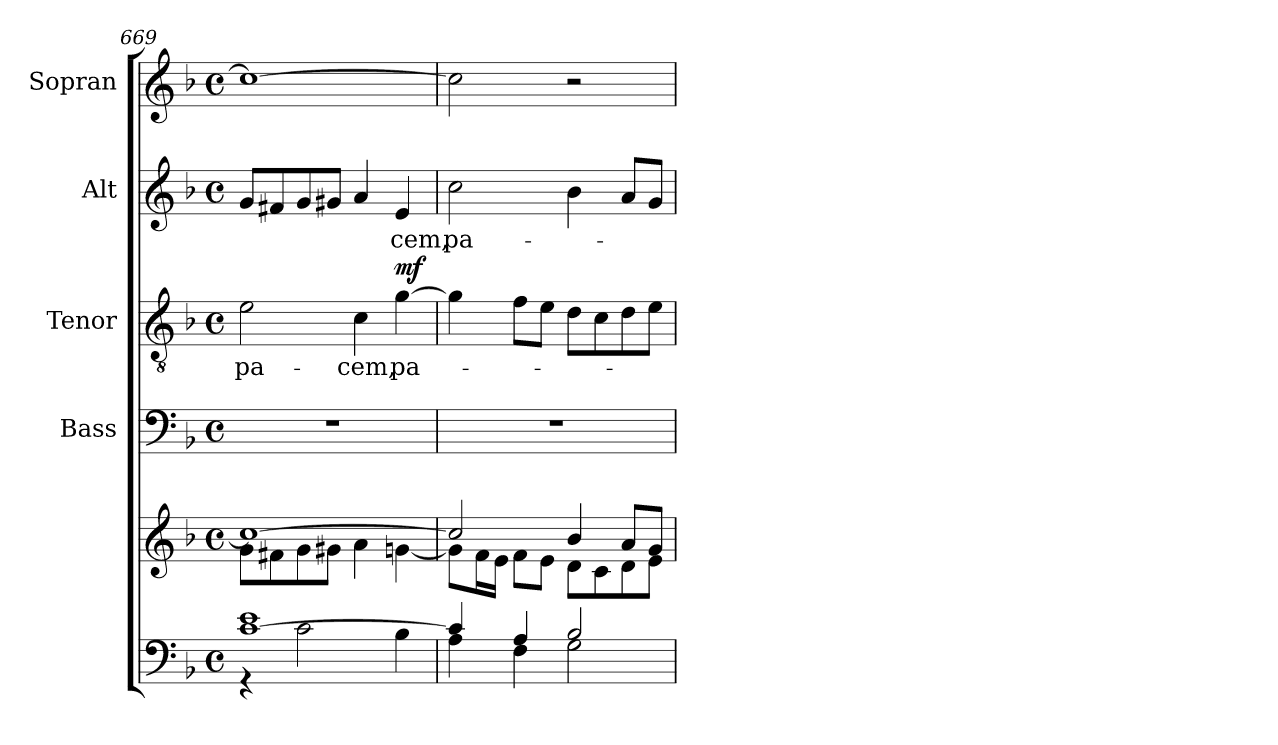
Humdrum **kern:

**kern	**kern	**kern	**kern	**text	**dynam	**kern	**text	**kern
*part5	*part5	*part4	*part3	*part3	*part3	*part2	*part2	*part1
*staff6	*staff5	*staff4	*staff3	*staff3	*staff3	*staff2	*staff2	*staff1
*	*	*I"Bass	*I"Tenor	*	*	*I"Alt	*	*I"Sopran
*	*	*I'B.	*I'T.	*	*	*I'A.	*	*I'S.
!!LO:PB:g=z
*clefF4	*clefG2	*clefF4	*clefGv2	*	*	*clefG2	*	*clefG2
*k[b-]	*k[b-]	*k[b-]	*k[b-]	*	*	*k[b-]	*	*k[b-]
*F:	*F:	*F:	*F:	*	*	*F:	*	*F:
*M4/4	*M4/4	*M4/4	*M4/4	*	*	*M4/4	*	*M4/4
*met(c)	*met(c)	*met(c)	*met(c)	*	*	*met(c)	*	*met(c)
=669	=669	=669	=669	=669	=669	=669	=669	=669
*^	*^	*	*	*	*	*	*	*
!	!	!	!	!	!	!LO:LY:b	!	!	!	!
[>1c 1e	4r	1cc_	8g\L	1r	2e\	pa-	.	8g/L	.	1cc_
.	.	.	8f#X\	.	.	.	.	8f#X/	.	.
.	2c\	.	8g\	.	.	.	.	8g/	.	.
.	.	.	8g#X\J	.	.	.	.	8g#X/J	.	.
!	!	!	!	!	!	!LO:LY:b	!	!	!	!
.	.	.	4a\	.	4c\	-cem,	.	4a/	.	.
!	!	!	!	!	!	!LO:LY:b	!LO:DY:a	!	!LO:LY:b	!
.	4B-\	.	[<4gn\	.	[4g\	pa-	mf	4e/	-cem,	.
=670	=670	=670	=670	=670	=670	=670	=670	=670	=670	=670
!	!	!	!	!	!	!	!	!	!LO:LY:b	!
4c/]	4A\	2cc/]	8g\L]	1r	4g\]	.	.	2cc\	pa-	2cc\]
.	.	.	16f\L	.	.	.	.	.	.	.
.	.	.	16e\JJ	.	.	.	.	.	.	.
4A/	4F\	.	8f\L	.	8f\L	.	.	.	.	.
.	.	.	8e\J	.	8e\J	.	.	.	.	.
2B-/	2G\	4b-/	8d\L	.	8d\L	.	.	4b-\	.	2r
.	.	.	8c\	.	8c\	.	.	.	.	.
.	.	8a/L	8d\	.	8d\	.	.	8a/L	.	.
.	.	8g/J	8e\J	.	8e\J	.	.	8g/J	.	.
*v	*v	*	*	*	*	*	*	*	*	*
*	*v	*v	*	*	*	*	*	*	*
=	=	=	=	=	=	=	=	=
*-	*-	*-	*-	*-	*-	*-	*-	*-
